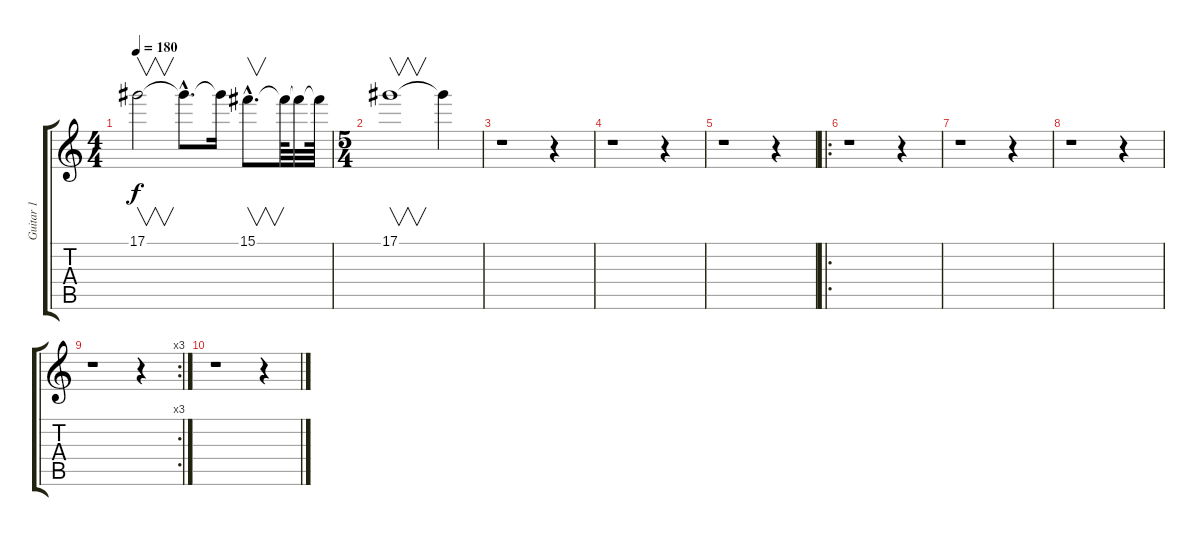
\track ("Guitar 1" "Guitar 1") {instrument distortionguitar}
\staff {score tabs}
\tuning (Eb4 Bb3 Gb3 Db3 Ab2 Eb2) {hide}
\ts (4 4)
\tempo 180
\clef g2
\ks c
17.1.2{v dy f} 17.1{hac t}.8{d} 17.1{t}.16 15.1{hac}.8{v d} 15.1{t}.64 15.1{t}.32 15.1{t}.64 |
\ts (5 4)
17.1.1{v} 17.1{t}.4 |
r.1 r.4 |
r.1 r.4 |
r.1 r.4 |
\ro
r.1 r.4 |
r.1 r.4 |
r.1 r.4 |
\rc 3
r.1 r.4 |
r.1 r.4
